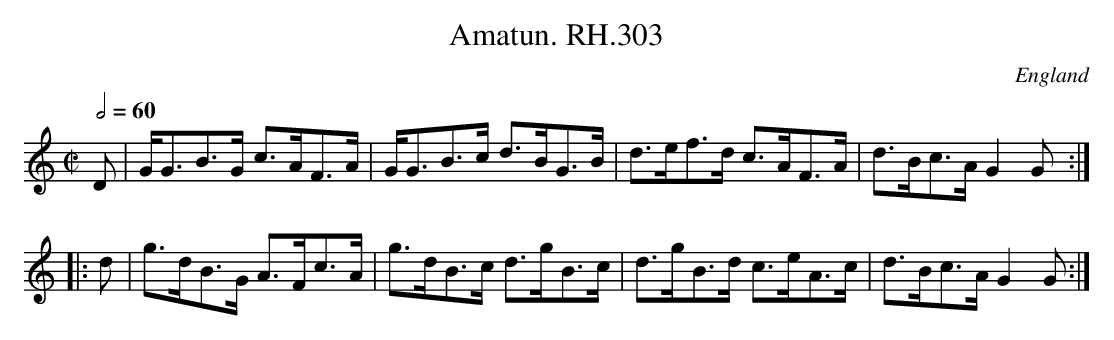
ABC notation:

X:1
T:Amatun. RH.303
L:1/8
M:C|
O:England
Q:1/2=60
K:C
D|G<GB>G c>AF>A|G<GB>c d>BG>B|\
d>ef>d c>AF>A|d>Bc>AG2G:|!
|:d|g>dB>G A>Fc>A|g>dB>c d>gB>c|\
d>gB>d c>eA>c|d>Bc>AG2G:|
